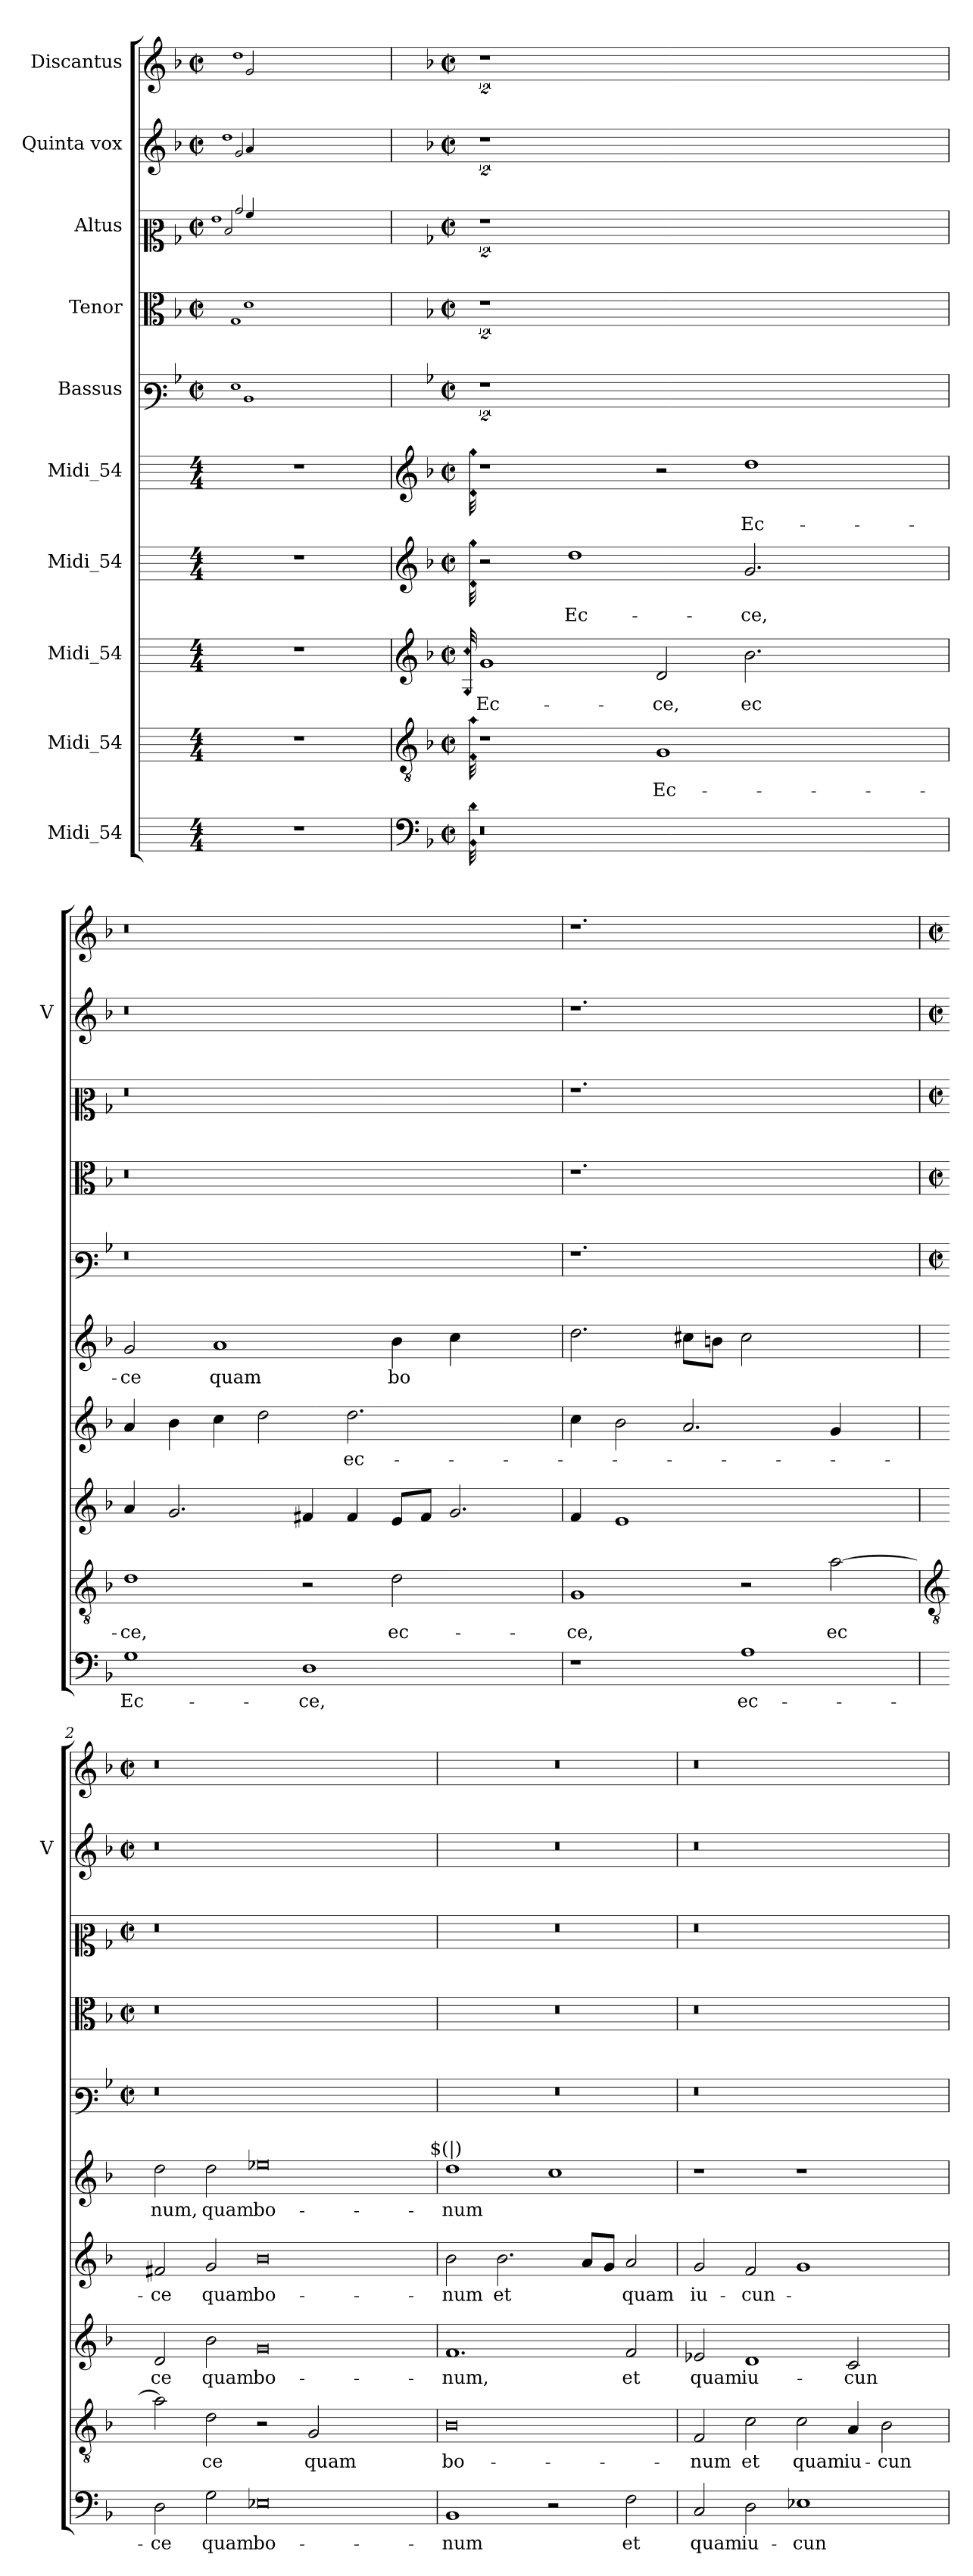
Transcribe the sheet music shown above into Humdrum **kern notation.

**kern	**text	**kern	**text	**kern	**text	**kern	**text	**kern	**text	**kern	**kern	**kern	**kern	**kern
*part10	*part10	*part9	*part9	*part8	*part8	*part7	*part7	*part6	*part6	*part5	*part4	*part3	*part2	*part1
*staff10	*staff10	*staff9	*staff9	*staff8	*staff8	*staff7	*staff7	*staff6	*staff6	*staff5	*staff4	*staff3	*staff2	*staff1
*I"Midi_54	*	*I"Midi_54	*	*I"Midi_54	*	*I"Midi_54	*	*I"Midi_54	*	*I"Bassus	*I"Tenor	*I"Altus	*I"Quinta vox	*I"Discantus
*	*	*	*	*	*	*	*	*	*	*	*	*	*I'V	*
*	*	*	*	*	*	*	*	*	*	*clefF3	*clefC3	*clefC2	*clefG2	*clefG2
*	*	*	*	*	*	*	*	*	*	*k[b-]	*k[b-]	*k[b-]	*k[b-]	*k[b-]
*	*	*	*	*	*	*	*	*	*	*F:	*F:	*F:	*F:	*F:
*M4/4	*	*M4/4	*	*M4/4	*	*M4/4	*	*M4/4	*	*M4/2	*M4/2	*M4/2	*M4/2	*M4/2
*	*	*	*	*	*	*	*	*	*	*met(c|)	*met(c|)	*met(c|)	*met(c|)	*met(c|)
=	=	=	=	=	=	=	=	=	=	=	=	=	=	=
.	.	.	.	.	.	.	.	.	.	.	.	1qqg	.	.
.	.	.	.	.	.	.	.	.	.	.	.	2qqd	1qqdd	.
.	.	.	.	.	.	.	.	.	.	1qqG	1qqG	2qqb-	2qqg	1qqdd
.	.	.	.	.	.	.	.	.	.	1qqD	1qqd	4qqa	4qqa	2qqg
1r	.	1r	.	1r	.	1r	.	1r	.	1ryy	1ryy	1ryy	1ryy	1ryy
!!LO:LB:g=z
=1	=1	=1	=1	=1	=1	=1	=1	=1	=1	=1	=1	=1	=1	=1
*clefF4	*	*clefGv2	*	*clefG2	*	*clefG2	*	*clefG2	*	*	*	*	*	*
*k[b-]	*	*k[b-]	*	*k[b-]	*	*k[b-]	*	*k[b-]	*	*	*	*	*	*
*F:	*	*F:	*	*F:	*	*F:	*	*F:	*	*	*	*	*	*
*M4/2	*	*M4/2	*	*M4/2	*	*M4/2	*	*M4/2	*	*M4/2	*M4/2	*M4/2	*M4/2	*M4/2
*met(c|)	*	*met(c|)	*	*met(c|)	*	*met(c|)	*	*met(c|)	*	*met(c|)	*met(c|)	*met(c|)	*met(c|)	*met(c|)
!	!	!	!	!	!	!	!	!LO:N:n=1:head=diamond	!	!	!	!	!	!
!	!	!	!	!	!	!LO:N:n=1:head=diamond	!	!LO:N:n=2:head=diamond	!	!	!	!	!	!
!	!	!	!	!LO:N:n=1:head=diamond	!	!LO:N:n=2:head=diamond	!	!	!	!	!	!	!	!
!	!	!LO:N:n=1:head=diamond	!	!LO:N:n=2:head=diamond	!	!	!	!	!	!	!	!	!	!
!LO:N:n=1:head=diamond	!	!LO:N:n=2:head=diamond	!	!	!	!	!	!	!	!	!	!	!	!
!LO:N:n=2:head=diamond	!	!	!	!	!	!	!	!	!	!	!	!	!	!
32qqBB- 32qqd	.	32qqF 32qqa	.	32qqG 32qqcc	.	32qqd 32qqgg	.	32qqd 32qqgg	.	.	.	.	.	.
!	!	!	!	!	!LO:LY:b	!	!	!	!	!	!	!	!	!
0r	.	1r	.	1g	Ec-	2r	.	1r	.	2%5r	2%5r	2%5r	2%5r	2%5r
!	!	!	!	!	!	!	!LO:LY:b	!	!	!	!	!	!	!
.	.	.	.	.	.	1dd	Ec-	.	.	.	.	.	.	.
!	!	!	!LO:LY:b	!	!LO:LY:b	!	!	!	!	!	!	!	!	!
.	.	1G	Ec-	2d	-ce,	.	.	2r	.	.	.	.	.	.
!	!	!	!	!	!LO:LY:b	!	!LO:LY:b	!	!LO:LY:b	!	!	!	!	!
.	.	.	.	2.b-	ec	2.g	-ce,	1dd	Ec-	.	.	.	.	.
2ryy	.	2ryy	.	.	.	.	.	.	.	.	.	.	.	.
.	.	.	.	4ryy	.	4ryy	.	.	.	.	.	.	.	.
=1	=1	=1	=1	=1	=1	=1	=1	=1	=1	=1	=1	=1	=1	=1
!	!LO:LY:b	!	!LO:LY:b	!	!LO:LY:b	!	!	!	!LO:LY:b	!	!	!	!	!
1G	Ec-	1d	-ce,	4a	-	4a	.	2g	-ce	0r	0r	0r	0r	0r
.	.	.	.	2.g	.	4b-	.	.	.	.	.	.	.	.
!	!	!	!	!	!	!	!	!	!LO:LY:b	!	!	!	!	!
.	.	.	.	.	.	4cc	.	1a	quam	.	.	.	.	.
.	.	.	.	.	.	2dd	.	.	.	.	.	.	.	.
!	!LO:LY:b	!	!	!	!	!	!	!	!	!	!	!	!	!
1D	-ce,	2r	.	4f#	.	.	.	.	.	.	.	.	.	.
!	!	!	!	!	!	!	!LO:LY:b	!	!	!	!	!	!	!
.	.	.	.	4f#	.	2.dd	ec-	.	.	.	.	.	.	.
!	!	!	!LO:LY:b	!	!	!	!	!	!LO:LY:b	!	!	!	!	!
.	.	2d	ec-	8eL	.	.	.	4b-	bo	.	.	.	.	.
.	.	.	.	8f#J	.	.	.	.	.	.	.	.	.	.
.	.	.	.	2.g	.	.	.	4cc	.	.	.	.	.	.
2ryy	.	2ryy	.	.	.	2ryy	.	2ryy	.	2ryy	2ryy	2ryy	2ryy	2ryy
=1	=1	=1	=1	=1	=1	=1	=1	=1	=1	=1	=1	=1	=1	=1
!	!	!	!LO:LY:b	!	!	!	!	!	!	!	!	!	!	!
1r	.	1G	-ce,	4f	.	4cc	.	2.dd	.	1.r	1.r	1.r	1.r	1.r
.	.	.	.	1e	.	2b-	.	.	.	.	.	.	.	.
!	!	!	!	!	!	!	!	!	!LO:LY:b	!	!	!	!	!
.	.	.	.	.	.	2.a	.	8cc#L	-	.	.	.	.	.
.	.	.	.	.	.	.	.	8bJ	.	.	.	.	.	.
!	!LO:LY:b	!	!	!	!	!	!	!	!	!	!	!	!	!
1A	ec-	2r	.	.	.	.	.	2cc#	.	.	.	.	.	.
.	.	.	.	2.ryy	.	.	.	.	.	.	.	.	.	.
!	!	!	!LO:LY:b	!	!	!	!	!	!	!	!	!	!	!
.	.	[2a	ec-	.	.	4g	.	2ryy	.	2ryy	2ryy	2ryy	2ryy	2ryy
.	.	.	.	.	.	4ryy	.	.	.	.	.	.	.	.
!!LO:LB:g=z
=2	=2	=2	=2	=2	=2	=2	=2	=2	=2	=2	=2	=2	=2	=2
*	*	*clefGv2	*	*	*	*	*	*	*	*	*	*	*	*
*	*	*	*	*	*	*	*	*	*	*M4/2	*M4/2	*M4/2	*M4/2	*M4/2
*	*	*	*	*	*	*	*	*	*	*met(c|)	*met(c|)	*met(c|)	*met(c|)	*met(c|)
!	!LO:LY:b	!	!LO:LY:b	!	!LO:LY:b	!	!LO:LY:b	!	!LO:LY:b	!	!	!	!	!
2D	-ce	2a]	--	2d	ce	2f#X	-ce	2dd	num,	0.r	0.r	0.r	0.r	0.r
!	!LO:LY:b	!	!LO:LY:b	!	!LO:LY:b	!	!LO:LY:b	!	!LO:LY:b	!	!	!	!	!
2G	quam	2d	ce	2b-	quam	2g	quam	2dd	quam	.	.	.	.	.
!	!LO:LY:b	!	!	!	!LO:LY:b	!	!LO:LY:b	!	!LO:LY:b	!	!	!	!	!
0E-X	bo-	2r	.	0g	bo-	0b-	bo-	0ee-X	bo-	.	.	.	.	.
!	!	!	!LO:LY:b	!	!	!	!	!	!	!	!	!	!	!
.	.	2G	quam	.	.	.	.	.	.	.	.	.	.	.
.	.	1ryy	.	.	.	.	.	.	.	.	.	.	.	.
=2	=2	=2	=2	=2	=2	=2	=2	=2	=2	=2	=2	=2	=2	=2
!	!	!	!	!	!	!	!	!LO:TX:a:cj:t=$(|)	!	!	!	!	!	!
!	!LO:LY:b	!	!LO:LY:b	!	!LO:LY:b	!	!LO:LY:b	!	!LO:LY:b	!	!	!	!	!
1BB-	-num	0B-	bo-	1.f	-num,	2b-	-num	1dd	-num	0r	0r	0r	0r	0r
!	!	!	!	!	!	!	!LO:LY:b	!	!	!	!	!	!	!
.	.	.	.	.	.	2.b-	et	.	.	.	.	.	.	.
2r	.	.	.	.	.	.	.	1cc	.	.	.	.	.	.
.	.	.	.	.	.	8aL	.	.	.	.	.	.	.	.
.	.	.	.	.	.	8gJ	.	.	.	.	.	.	.	.
!	!LO:LY:b	!	!	!	!LO:LY:b	!	!LO:LY:b	!	!	!	!	!	!	!
2F	et	.	.	2f	et	2a	quam	.	.	.	.	.	.	.
=2	=2	=2	=2	=2	=2	=2	=2	=2	=2	=2	=2	=2	=2	=2
!	!LO:LY:b	!	!LO:LY:b	!	!LO:LY:b	!	!LO:LY:b	!	!	!	!	!	!	!
2C	quam	2F	-num	2e-X	quam	2g	iu-	1r	.	0r	0r	0r	0r	0r
!	!LO:LY:b	!	!LO:LY:b	!	!LO:LY:b	!	!LO:LY:b	!	!	!	!	!	!	!
2D	iu-	2c	et	1d	iu-	2f	-cun-	.	.	.	.	.	.	.
!	!LO:LY:b	!	!LO:LY:b	!	!	!	!	!	!	!	!	!	!	!
1E-X	-cun-	2c	quam	.	.	1g	.	1r	.	.	.	.	.	.
!	!	!	!LO:LY:b	!	!LO:LY:b	!	!	!	!	!	!	!	!	!
.	.	4A	iu-	2c	-cun	.	.	.	.	.	.	.	.	.
!	!	!	!LO:LY:b	!	!	!	!	!	!	!	!	!	!	!
.	.	2B-	-cun-	.	.	.	.	.	.	.	.	.	.	.
4ryy	.	.	.	4ryy	.	4ryy	.	4ryy	.	4ryy	4ryy	4ryy	4ryy	4ryy
=	=	=	=	=	=	=	=	=	=	=	=	=	=	=
*-	*-	*-	*-	*-	*-	*-	*-	*-	*-	*-	*-	*-	*-	*-
